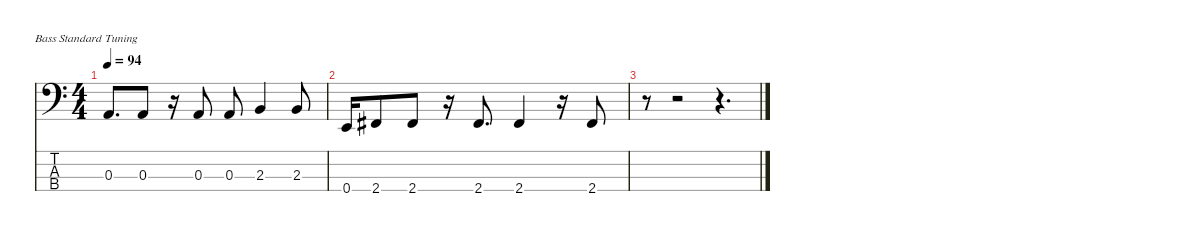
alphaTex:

\defaultSystemsLayout 4
\hideDynamics
\bracketExtendMode nobrackets
\singleTrackTrackNamePolicy hidden
\multiTrackTrackNamePolicy hidden
\otherSystemsTrackNameOrientation horizontal
\track ("bass" "el.bs.") {instrument electricbasspick}
\staff {score tabs}
\tuning (G2 D2 A1 E1)
\ts (4 4)
\tempo 94
\clef f4
\ks c
0.3.8{d dy mf beam Up} 0.3.8{beam Up} r.16{beam Up} 0.3.8{beam Up} 0.3.8{dy mp beam Up} 2.3.4{dy mf beam Up} 2.3.8{beam Up} |
0.4.16{beam Up} 2.4{acc #}.8{beam Up} 2.4{acc #}.8{beam Up} r.16{beam Up} 2.4{acc #}.8{d dy f beam Up} 2.4{acc #}.4{dy mf beam Up} r.16{beam Up} 2.4{acc #}.8{beam Up} |
r.8{beam Down} r.2{beam Down} r.4{d beam Down}
